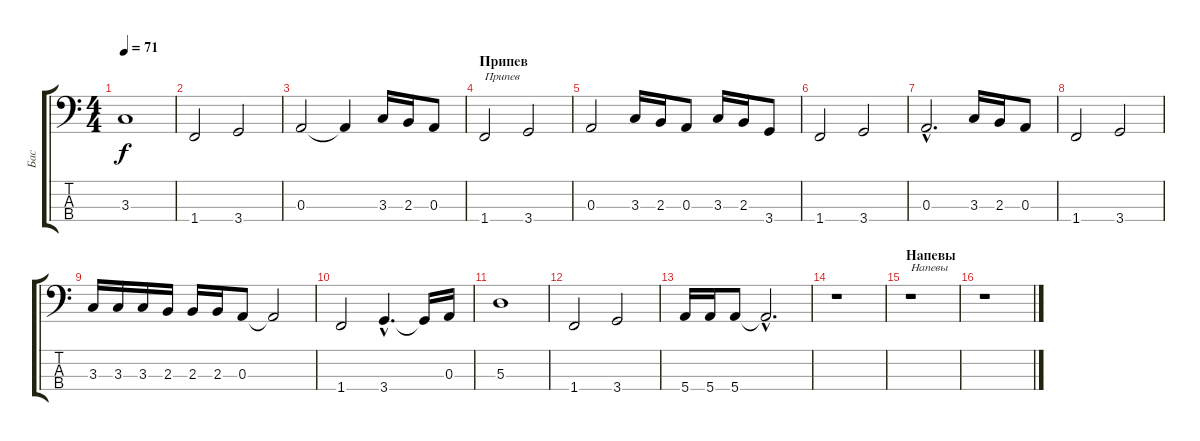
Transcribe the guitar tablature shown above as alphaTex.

\track ("Бас" "Бас") {instrument electricbasspick}
\staff {score tabs}
\tuning (G2 D2 A1 E1) {hide}
\ts (4 4)
\tempo 71
\clef f4
\ks c
3.3.1{dy f} |
1.4.2 3.4.2 |
0.3.2 0.3{t}.4 3.3.16 2.3.16 0.3.8 |
\section ("" "Припев")
1.4.2{txt "Припев"} 3.4.2 |
0.3.2 3.3.16 2.3.16 0.3.8 3.3.16 2.3.16 3.4.8 |
1.4.2 3.4.2 |
0.3{hac}.2{d} 3.3.16 2.3.16 0.3.8 |
1.4.2 3.4.2 |
3.3.16 3.3.16 3.3.16 2.3.16 2.3.16 2.3.16 0.3.8 0.3{t}.2 |
1.4.2 3.4{hac}.4{d} 3.4{t}.16 0.3.16 |
5.3.1 |
1.4.2 3.4.2 |
5.4.16 5.4.16 5.4.8 5.4{hac t}.2{d} |
r.1 |
\section ("" "Напевы")
r.1{txt "Напевы"} |
r.1
